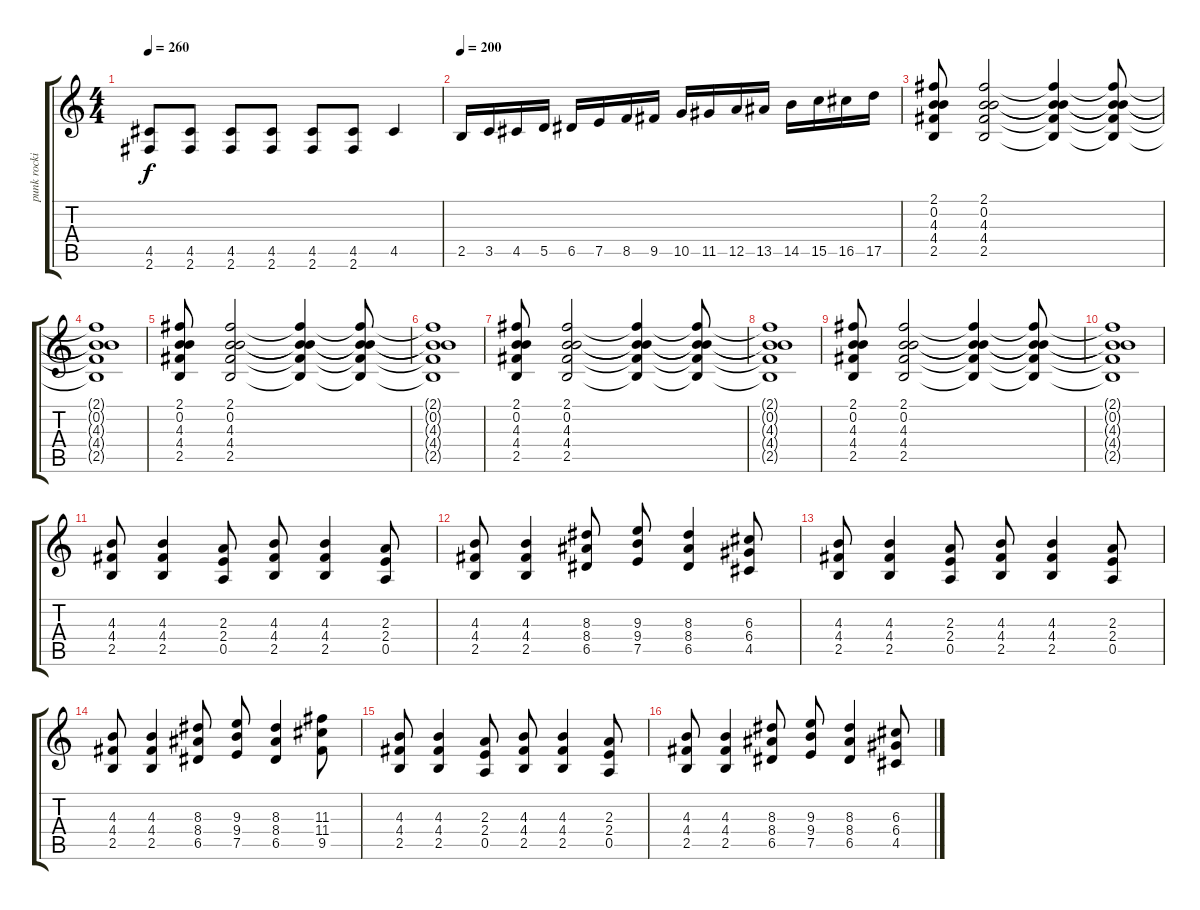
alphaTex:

\track ("punk rocking guitar" "punk rocki") {instrument overdrivenguitar}
\staff {score tabs}
\tuning (E4 B3 G3 D3 A2 E2) {hide}
\ts (4 4)
\tempo 260
\clef g2
\ks c
(4.5{t} 2.6{t}).8{dy f} (4.5 2.6).8 (4.5 2.6).8 (4.5 2.6).8 (4.5 2.6).8 (4.5 2.6).8 4.5.4 |
\tempo 200
2.5.16 3.5.16 4.5.16 5.5.16 6.5.16 7.5.16 8.5.16 9.5.16 10.5.16 11.5.16 12.5.16 13.5.16 14.5.16 15.5.16 16.5.16 17.5.16 |
(2.1 0.2 4.3 4.4 2.5).8 (2.1 0.2 4.3 4.4 2.5).2 (2.1{t} 0.2{t} 4.3{t} 4.4{t} 2.5{t}).4 (2.1{t} 0.2{t} 4.3{t} 4.4{t} 2.5{t}).8 |
(2.1{t} 0.2{t} 4.3{t} 4.4{t} 2.5{t}).1 |
(2.1 0.2 4.3 4.4 2.5).8 (2.1 0.2 4.3 4.4 2.5).2 (2.1{t} 0.2{t} 4.3{t} 4.4{t} 2.5{t}).4 (2.1{t} 0.2{t} 4.3{t} 4.4{t} 2.5{t}).8 |
(2.1{t} 0.2{t} 4.3{t} 4.4{t} 2.5{t}).1 |
(2.1 0.2 4.3 4.4 2.5).8 (2.1 0.2 4.3 4.4 2.5).2 (2.1{t} 0.2{t} 4.3{t} 4.4{t} 2.5{t}).4 (2.1{t} 0.2{t} 4.3{t} 4.4{t} 2.5{t}).8 |
(2.1{t} 0.2{t} 4.3{t} 4.4{t} 2.5{t}).1 |
(2.1 0.2 4.3 4.4 2.5).8 (2.1 0.2 4.3 4.4 2.5).2 (2.1{t} 0.2{t} 4.3{t} 4.4{t} 2.5{t}).4 (2.1{t} 0.2{t} 4.3{t} 4.4{t} 2.5{t}).8 |
(2.1{t} 0.2{t} 4.3{t} 4.4{t} 2.5{t}).1 |
(4.3 4.4 2.5).8 (4.3 4.4 2.5).4 (2.3 2.4 0.5).8 (4.3 4.4 2.5).8 (4.3 4.4 2.5).4 (2.3 2.4 0.5).8 |
(4.3 4.4 2.5).8 (4.3 4.4 2.5).4 (8.3 8.4 6.5).8 (9.3 9.4 7.5).8 (8.3 8.4 6.5).4 (6.3 6.4 4.5).8 |
(4.3 4.4 2.5).8 (4.3 4.4 2.5).4 (2.3 2.4 0.5).8 (4.3 4.4 2.5).8 (4.3 4.4 2.5).4 (2.3 2.4 0.5).8 |
(4.3 4.4 2.5).8 (4.3 4.4 2.5).4 (8.3 8.4 6.5).8 (9.3 9.4 7.5).8 (8.3 8.4 6.5).4 (11.3 11.4 9.5).8 |
(4.3 4.4 2.5).8 (4.3 4.4 2.5).4 (2.3 2.4 0.5).8 (4.3 4.4 2.5).8 (4.3 4.4 2.5).4 (2.3 2.4 0.5).8 |
(4.3 4.4 2.5).8 (4.3 4.4 2.5).4 (8.3 8.4 6.5).8 (9.3 9.4 7.5).8 (8.3 8.4 6.5).4 (6.3 6.4 4.5).8
